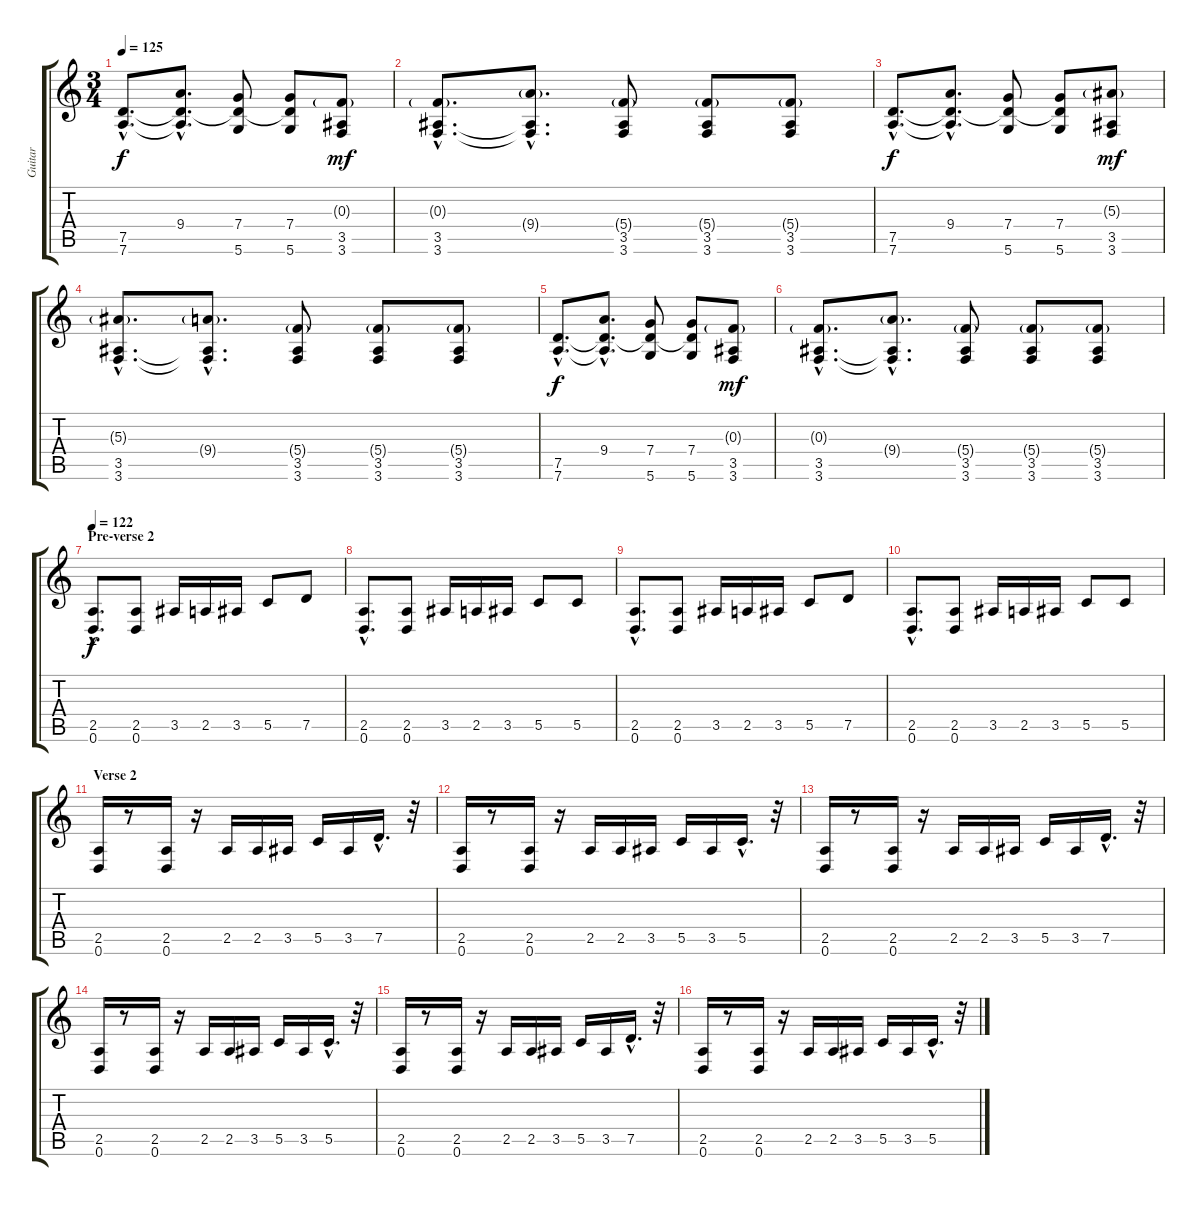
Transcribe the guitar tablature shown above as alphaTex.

\track ("Guitar" "Guitar") {instrument electricguitarjazz}
\staff {score tabs}
\tuning (D4 A3 F3 C3 G2 D2) {hide}
\ts (3 4)
\tempo 125
\clef g2
\ks c
(7.5{hac} 7.6{hac}).8{d dy f} (9.4{hac} 7.5{hac t} 7.6{hac t}).8{d} (7.4 7.5{t} 5.6).8 (7.4 7.5{t} 5.6).8 (0.3{g} 3.5 3.6).8{dy mf} |
(0.3{g hac} 3.5{hac} 3.6{hac}).8{d} (9.4{g hac} 3.5{hac t} 3.6{hac t}).8{d} (5.4{g} 3.5 3.6).8 (5.4{g} 3.5 3.6).8 (5.4{g} 3.5 3.6).8 |
(7.5{hac} 7.6{hac}).8{d dy f} (9.4{hac} 7.5{hac t} 7.6{hac t}).8{d} (7.4 7.5{t} 5.6).8 (7.4 7.5{t} 5.6).8 (5.3{g} 3.5 3.6).8{dy mf} |
(5.3{g hac} 3.5{hac} 3.6{hac}).8{d} (9.4{g hac} 3.5{hac t} 3.6{hac t}).8{d} (5.4{g} 3.5 3.6).8 (5.4{g} 3.5 3.6).8 (5.4{g} 3.5 3.6).8 |
(7.5{hac} 7.6{hac}).8{d dy f} (9.4{hac} 7.5{hac t} 7.6{hac t}).8{d} (7.4 7.5{t} 5.6).8 (7.4 7.5{t} 5.6).8 (0.3{g} 3.5 3.6).8{dy mf} |
(0.3{g hac} 3.5{hac} 3.6{hac}).8{d} (9.4{g hac} 3.5{hac t} 3.6{hac t}).8{d} (5.4{g} 3.5 3.6).8 (5.4{g} 3.5 3.6).8 (5.4{g} 3.5 3.6).8 |
\section ("" "Pre-verse 2")
\tempo 122
(2.5{hac} 0.6{hac}).8{d dy f} (2.5 0.6).8 3.5.16 2.5.16 3.5.16 5.5.8 7.5.8 |
(2.5{hac} 0.6{hac}).8{d} (2.5 0.6).8 3.5.16 2.5.16 3.5.16 5.5.8 5.5.8 |
(2.5{hac} 0.6{hac}).8{d} (2.5 0.6).8 3.5.16 2.5.16 3.5.16 5.5.8 7.5.8 |
(2.5{hac} 0.6{hac}).8{d} (2.5 0.6).8 3.5.16 2.5.16 3.5.16 5.5.8 5.5.8 |
\section ("" "Verse 2")
(2.5 0.6).16 r.8 (2.5 0.6).16 r.16 2.5.16 2.5.16 3.5.16 5.5.16 3.5.16 7.5{hac}.16{d} r.32 |
(2.5 0.6).16 r.8 (2.5 0.6).16 r.16 2.5.16 2.5.16 3.5.16 5.5.16 3.5.16 5.5{hac}.16{d} r.32 |
(2.5 0.6).16 r.8 (2.5 0.6).16 r.16 2.5.16 2.5.16 3.5.16 5.5.16 3.5.16 7.5{hac}.16{d} r.32 |
(2.5 0.6).16 r.8 (2.5 0.6).16 r.16 2.5.16 2.5.16 3.5.16 5.5.16 3.5.16 5.5{hac}.16{d} r.32 |
(2.5 0.6).16 r.8 (2.5 0.6).16 r.16 2.5.16 2.5.16 3.5.16 5.5.16 3.5.16 7.5{hac}.16{d} r.32 |
(2.5 0.6).16 r.8 (2.5 0.6).16 r.16 2.5.16 2.5.16 3.5.16 5.5.16 3.5.16 5.5{hac}.16{d} r.32
